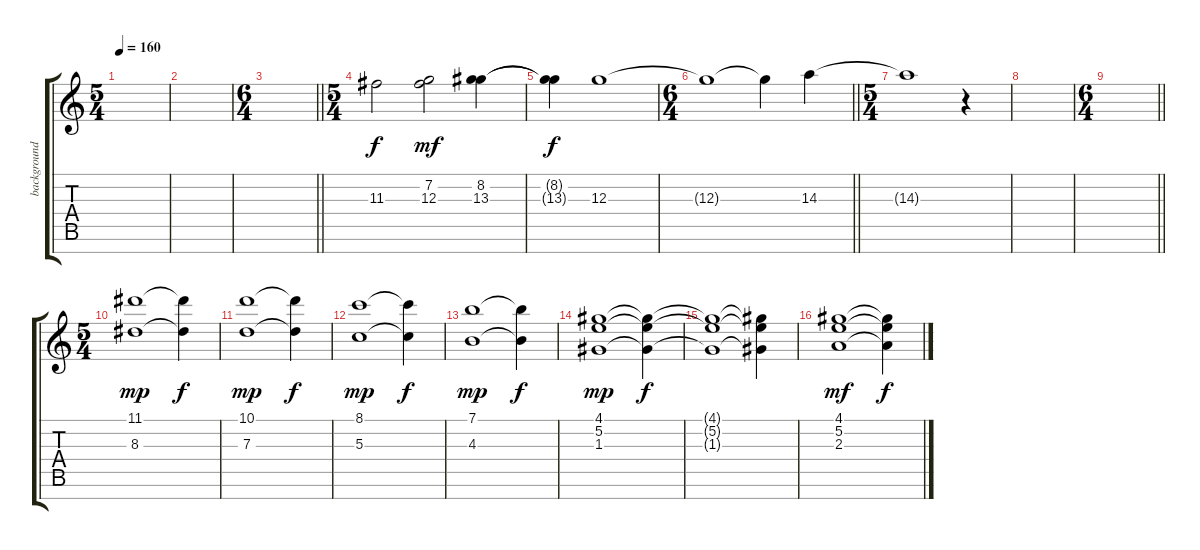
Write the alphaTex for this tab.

\track ("background" "background") {instrument acousticguitarsteel}
\staff {score tabs}
\tuning (E4 B3 G3 D3 A2 E2 B1) {hide}
\ts (5 4)
\section ("" "")
\tempo 160
\clef g2
\ks c
|
|
\ts (6 4)
\barLineRight lightlight
|
\ts (5 4)
\section ("" "")
11.3.2{volume 6 instrument pad4choir} (7.2 12.3).2{dy mf} (8.2 13.3).4 |
(8.2{t} 13.3{t}).4{dy f} 12.3.1 |
\ts (6 4)
\barLineRight lightlight
12.3{t}.1 12.3{t}.4 14.3.4 |
\ts (5 4)
\section ("" "")
14.3{t}.1 r.4 |
|
\ts (6 4)
\barLineRight lightlight
|
\ts (5 4)
\section ("" "")
(11.1 8.3).1{dy mp volume 7 instrument choiraahs} (11.1{t} 8.3{t}).4{dy f} |
(10.1 7.3).1{dy mp} (10.1{t} 7.3{t}).4{dy f} |
(8.1 5.3).1{dy mp} (8.1{t} 5.3{t}).4{dy f} |
(7.1 4.3).1{dy mp} (7.1{t} 4.3{t}).4{dy f} |
(4.1 5.2 1.3).1{dy mp} (4.1{t} 5.2{t} 1.3{t}).4{dy f} |
(4.1{t} 5.2{t} 1.3{t}).1 (4.1{t} 5.2{t} 1.3{t}).4 |
(4.1 5.2 2.3).1{dy mf} (4.1{t} 5.2{t} 2.3{t}).4{dy f}
